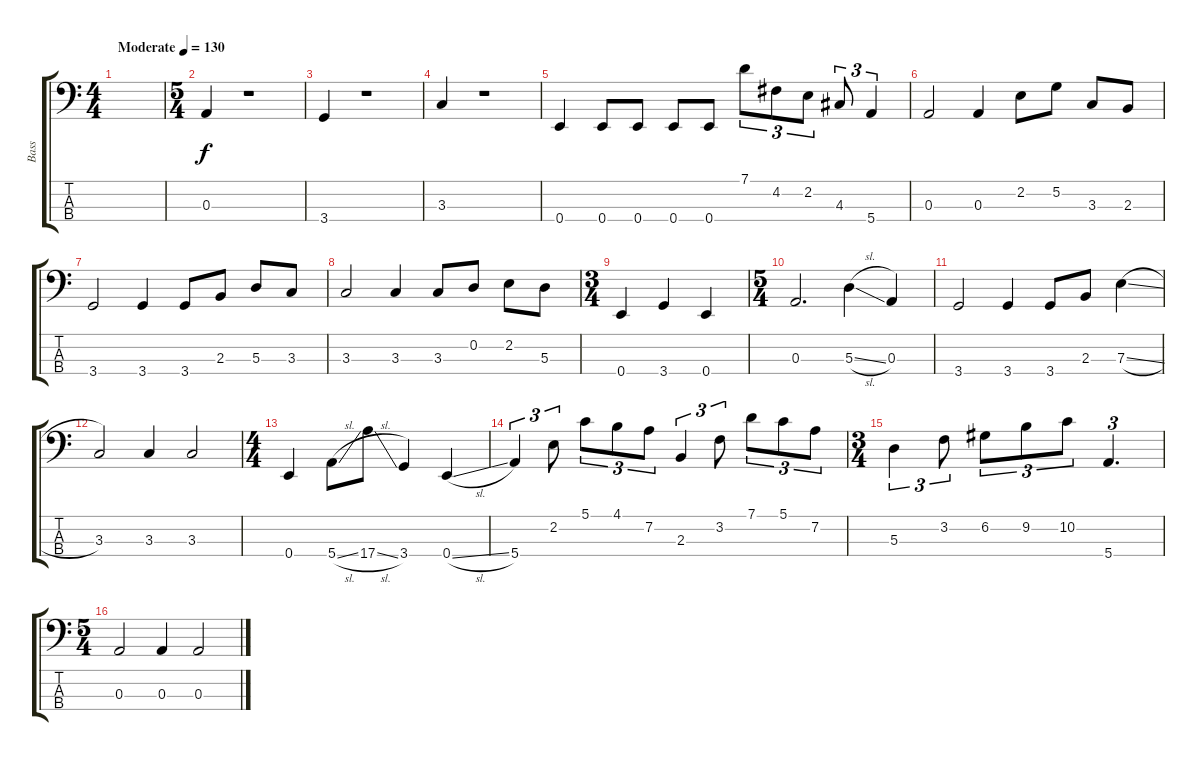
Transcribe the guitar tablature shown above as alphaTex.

\track ("Bass" "Bass") {instrument electricbassfinger}
\staff {score tabs}
\tuning (G2 D2 A1 E1) {hide}
\ts (4 4)
\tempo (130 "Moderate")
\clef f4
\ks c
|
\ts (5 4)
0.3.4 r.1 |
3.4.4 r.1 |
3.3.4 r.1 |
0.4.4 0.4.8 0.4.8 0.4.8 0.4.8 7.1.8{tu (3 2)} 4.2.8{tu (3 2)} 2.2.8{tu (3 2)} 4.3.8{tu (3 2)} 5.4.4{tu (3 2)} |
0.3.2 0.3.4 2.2.8 5.2.8 3.3.8 2.3.8 |
3.4.2 3.4.4 3.4.8 2.3.8 5.3.8 3.3.8 |
3.3.2 3.3.4 3.3.8 0.2.8 2.2.8 5.3.8 |
\ts (3 4)
0.4.4 3.4.4 0.4.4 |
\ts (5 4)
0.3.2{d} 5.3{sl}.4 0.3.4 |
3.4.2 3.4.4 3.4.8 2.3.8 7.3{sl}.4 |
3.3.2 3.3.4 3.3.2 |
\ts (4 4)
0.4.4 5.4{sl}.8 17.4{sl}.8 3.4.4 0.4{sl}.4 |
5.4.4{tu (3 2)} 2.2.8{tu (3 2)} 5.1.8{tu (3 2)} 4.1.8{tu (3 2)} 7.2.8{tu (3 2)} 2.3.4{tu (3 2)} 3.2.8{tu (3 2)} 7.1.8{tu (3 2)} 5.1.8{tu (3 2)} 7.2.8{tu (3 2)} |
\ts (3 4)
5.3.4{tu (3 2)} 3.2.8{tu (3 2)} 6.2.8{tu (3 2)} 9.2.8{tu (3 2)} 10.2.8{tu (3 2)} 5.4.4{d tu (3 2)} |
\ts (5 4)
0.3.2 0.3.4 0.3.2
